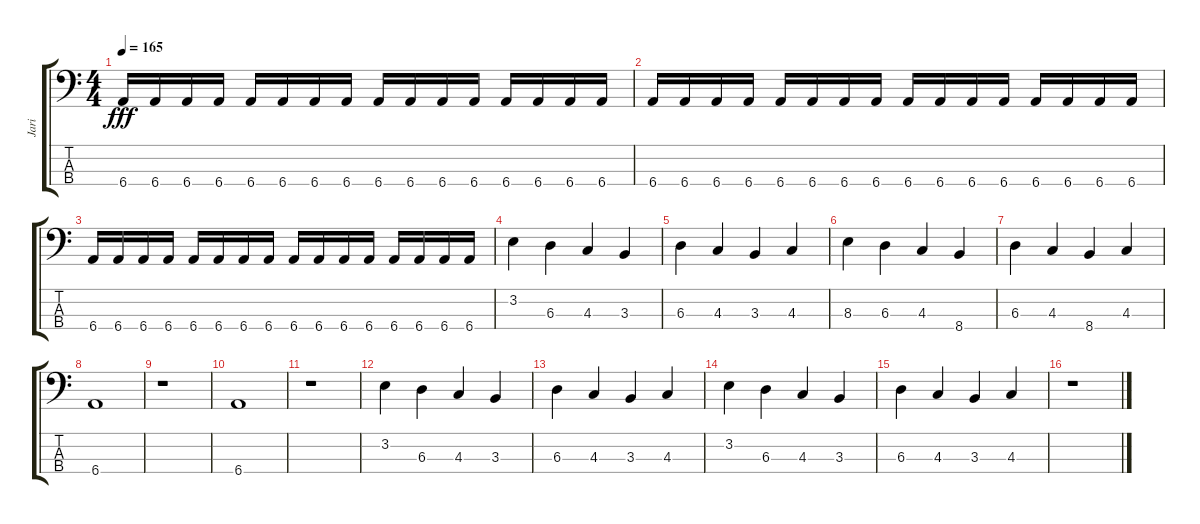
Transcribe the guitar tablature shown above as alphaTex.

\track ("Jari" "Jari") {instrument electricbassfinger}
\staff {score tabs}
\tuning (Gb2 Db2 Ab1 Eb1) {hide}
\ts (4 4)
\tempo 165
\clef f4
\ks c
6.4.16{dy fff} 6.4.16 6.4.16 6.4.16 6.4.16 6.4.16 6.4.16 6.4.16 6.4.16 6.4.16 6.4.16 6.4.16 6.4.16 6.4.16 6.4.16 6.4.16 |
6.4.16 6.4.16 6.4.16 6.4.16 6.4.16 6.4.16 6.4.16 6.4.16 6.4.16 6.4.16 6.4.16 6.4.16 6.4.16 6.4.16 6.4.16 6.4.16 |
6.4.16 6.4.16 6.4.16 6.4.16 6.4.16 6.4.16 6.4.16 6.4.16 6.4.16 6.4.16 6.4.16 6.4.16 6.4.16 6.4.16 6.4.16 6.4.16 |
3.2.4 6.3.4 4.3.4 3.3.4 |
6.3.4 4.3.4 3.3.4 4.3.4 |
8.3.4 6.3.4 4.3.4 8.4.4 |
6.3.4 4.3.4 8.4.4 4.3.4 |
6.4.1 |
r.1 |
6.4.1 |
r.1 |
3.2.4 6.3.4 4.3.4 3.3.4 |
6.3.4 4.3.4 3.3.4 4.3.4 |
3.2.4 6.3.4 4.3.4 3.3.4 |
6.3.4 4.3.4 3.3.4 4.3.4 |
r.1
